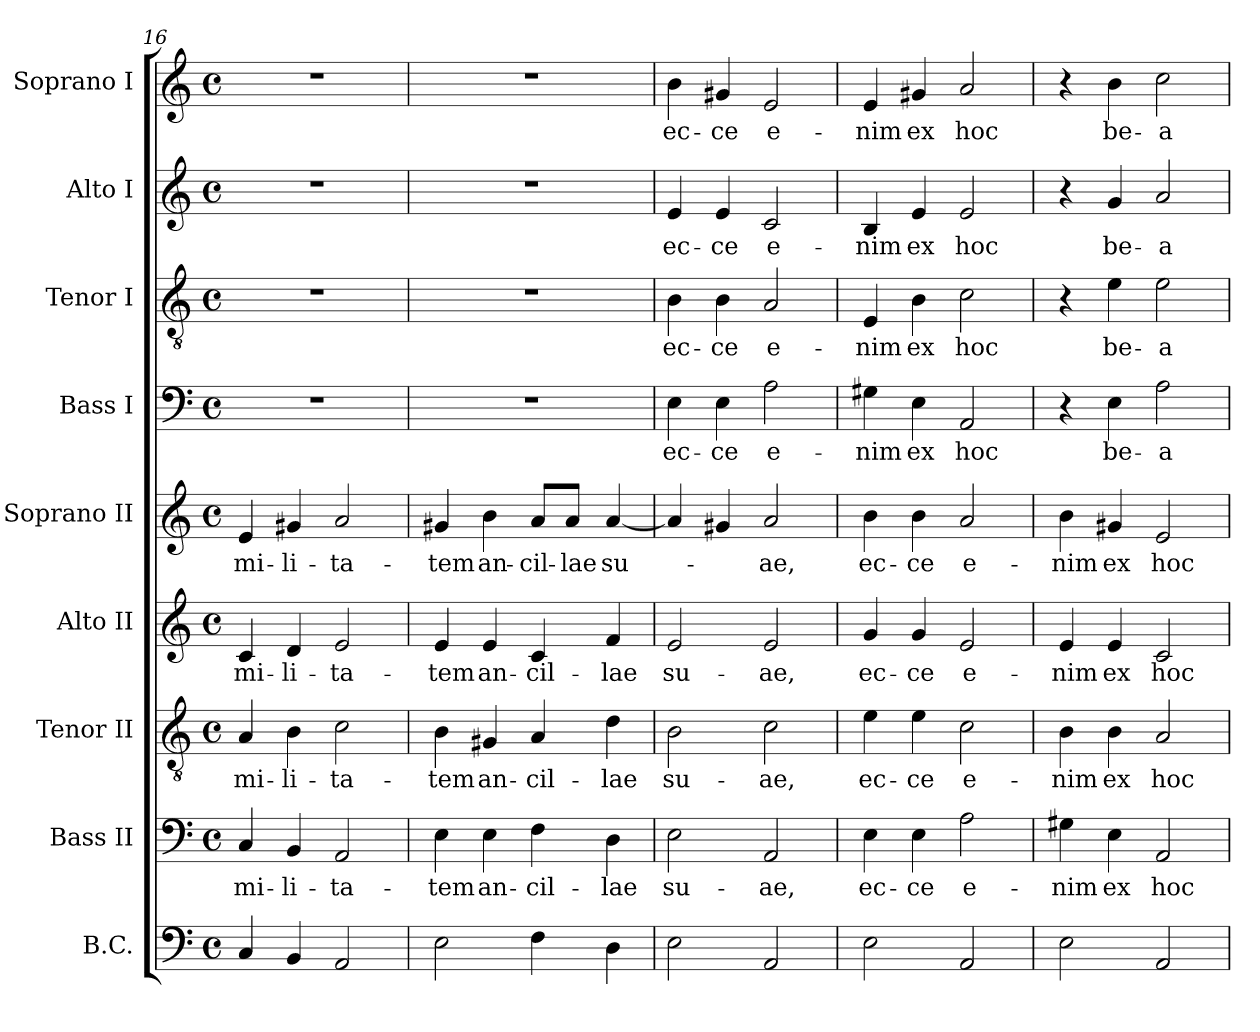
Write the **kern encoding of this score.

**kern	**kern	**text	**kern	**text	**kern	**text	**kern	**text	**kern	**text	**kern	**text	**kern	**text	**kern	**text
*part9	*part8	*part8	*part7	*part7	*part6	*part6	*part5	*part5	*part4	*part4	*part3	*part3	*part2	*part2	*part1	*part1
*staff9	*staff8	*staff8	*staff7	*staff7	*staff6	*staff6	*staff5	*staff5	*staff4	*staff4	*staff3	*staff3	*staff2	*staff2	*staff1	*staff1
*I"B.C.	*I"Bass II	*	*I"Tenor II	*	*I"Alto II	*	*I"Soprano II	*	*I"Bass I	*	*I"Tenor I	*	*I"Alto I	*	*I"Soprano I	*
*I'BC	*I'B 2	*	*I'T 2	*	*I'A 2	*	*I'S 2	*	*I'B 1	*	*I'T 1	*	*I'A 1	*	*I'S 1	*
*clefF4	*clefF4	*	*clefGv2	*	*clefG2	*	*clefG2	*	*clefF4	*	*clefGv2	*	*clefG2	*	*clefG2	*
*k[]	*k[]	*	*k[]	*	*k[]	*	*k[]	*	*k[]	*	*k[]	*	*k[]	*	*k[]	*
*C:	*C:	*	*C:	*	*C:	*	*C:	*	*C:	*	*C:	*	*C:	*	*C:	*
*M4/4	*M4/4	*	*M4/4	*	*M4/4	*	*M4/4	*	*M4/4	*	*M4/4	*	*M4/4	*	*M4/4	*
*met(c)	*met(c)	*	*met(c)	*	*met(c)	*	*met(c)	*	*met(c)	*	*met(c)	*	*met(c)	*	*met(c)	*
=16	=16	=16	=16	=16	=16	=16	=16	=16	=16	=16	=16	=16	=16	=16	=16	=16
*^	*	*	*	*	*	*	*	*	*	*	*	*	*	*	*	*
!	!	!	!LO:LY:b	!	!LO:LY:b	!	!LO:LY:b	!	!LO:LY:b	!	!	!	!	!	!	!	!
4C/	4ryy	4C/	-mi-	4A/	-mi-	4c/	-mi-	4e/	-mi-	1r	.	1r	.	1r	.	1r	.
!	!	!	!LO:LY:b	!	!LO:LY:b	!	!LO:LY:b	!	!LO:LY:b	!	!	!	!	!	!	!	!
4BB/	4ryy	4BB/	-li-	4B\	-li-	4d/	-li-	4g#X/	-li-	.	.	.	.	.	.	.	.
!	!	!	!LO:LY:b	!	!LO:LY:b	!	!LO:LY:b	!	!LO:LY:b	!	!	!	!	!	!	!	!
2AA/	2ryy	2AA/	-ta-	2c\	-ta-	2e/	-ta-	2a/	-ta-	.	.	.	.	.	.	.	.
=17	=17	=17	=17	=17	=17	=17	=17	=17	=17	=17	=17	=17	=17	=17	=17	=17	=17
!	!	!	!LO:LY:b	!	!LO:LY:b	!	!LO:LY:b	!	!LO:LY:b	!	!	!	!	!	!	!	!
*v	*v	*	*	*	*	*	*	*	*	*	*	*	*	*	*	*	*
2E\	4E\	-tem	4B\	-tem	4e/	-tem	4g#X/	-tem	1r	.	1r	.	1r	.	1r	.
!	!	!LO:LY:b	!	!LO:LY:b	!	!LO:LY:b	!	!LO:LY:b	!	!	!	!	!	!	!	!
.	4E\	an-	4G#X/	an-	4e/	an-	4b\	an-	.	.	.	.	.	.	.	.
!	!	!LO:LY:b	!	!LO:LY:b	!	!LO:LY:b	!	!LO:LY:b	!	!	!	!	!	!	!	!
4F\	4F\	-cil-	4A/	-cil-	4c/	-cil-	8a/L	-cil-	.	.	.	.	.	.	.	.
!	!	!	!	!	!	!	!	!LO:LY:b	!	!	!	!	!	!	!	!
.	.	.	.	.	.	.	8a/J	-lae	.	.	.	.	.	.	.	.
!	!	!LO:LY:b	!	!LO:LY:b	!	!LO:LY:b	!	!LO:LY:b	!	!	!	!	!	!	!	!
4D\	4D\	-lae	4d\	-lae	4f/	-lae	[4a/	su-	.	.	.	.	.	.	.	.
=18	=18	=18	=18	=18	=18	=18	=18	=18	=18	=18	=18	=18	=18	=18	=18	=18
*^	*	*	*	*	*	*	*	*	*	*	*	*	*	*	*	*
!	!	!	!LO:LY:b	!	!LO:LY:b	!	!LO:LY:b	!	!	!	!LO:LY:b	!	!LO:LY:b	!	!LO:LY:b	!	!LO:LY:b
2E\	4ryy	2E\	su-	2B\	su-	2e/	su-	4a/]	.	4E\	ec-	4B\	ec-	4e/	ec-	4b\	ec-
!	!	!	!	!	!	!	!	!	!	!	!LO:LY:b	!	!LO:LY:b	!	!LO:LY:b	!	!LO:LY:b
.	4ryy	.	.	.	.	.	.	4g#X/	.	4E\	-ce	4B\	-ce	4e/	-ce	4g#X/	-ce
!	!	!	!LO:LY:b	!	!LO:LY:b	!	!LO:LY:b	!	!LO:LY:b	!	!LO:LY:b	!	!LO:LY:b	!	!LO:LY:b	!	!LO:LY:b
2AA/	2ryy	2AA/	-ae,	2c\	-ae,	2e/	-ae,	2a/	-ae,	2A\	e-	2A/	e-	2c/	e-	2e/	e-
=19	=19	=19	=19	=19	=19	=19	=19	=19	=19	=19	=19	=19	=19	=19	=19	=19	=19
!	!	!	!LO:LY:b	!	!LO:LY:b	!	!LO:LY:b	!	!LO:LY:b	!	!LO:LY:b	!	!LO:LY:b	!	!LO:LY:b	!	!LO:LY:b
2E\	2ryy	4E\	ec-	4e\	ec-	4g/	ec-	4b\	ec-	4G#X\	-nim	4E/	-nim	4B/	-nim	4e/	-nim
!	!	!	!LO:LY:b	!	!LO:LY:b	!	!LO:LY:b	!	!LO:LY:b	!	!LO:LY:b	!	!LO:LY:b	!	!LO:LY:b	!	!LO:LY:b
.	.	4E\	-ce	4e\	-ce	4g/	-ce	4b\	-ce	4E\	ex	4B\	ex	4e/	ex	4g#X/	ex
!	!	!	!LO:LY:b	!	!LO:LY:b	!	!LO:LY:b	!	!LO:LY:b	!	!LO:LY:b	!	!LO:LY:b	!	!LO:LY:b	!	!LO:LY:b
2AA/	2ryy	2A\	e-	2c\	e-	2e/	e-	2a/	e-	2AA/	hoc	2c\	hoc	2e/	hoc	2a/	hoc
=20	=20	=20	=20	=20	=20	=20	=20	=20	=20	=20	=20	=20	=20	=20	=20	=20	=20
!	!	!	!LO:LY:b	!	!LO:LY:b	!	!LO:LY:b	!	!LO:LY:b	!	!	!	!	!	!	!	!
*v	*v	*	*	*	*	*	*	*	*	*	*	*	*	*	*	*	*
2E\	4G#X\	-nim	4B\	-nim	4e/	-nim	4b\	-nim	4r	.	4r	.	4r	.	4r	.
!	!	!LO:LY:b	!	!LO:LY:b	!	!LO:LY:b	!	!LO:LY:b	!	!LO:LY:b	!	!LO:LY:b	!	!LO:LY:b	!	!LO:LY:b
.	4E\	ex	4B\	ex	4e/	ex	4g#X/	ex	4E\	be-	4e\	be-	4g/	be-	4b\	be-
!	!	!LO:LY:b	!	!LO:LY:b	!	!LO:LY:b	!	!LO:LY:b	!	!LO:LY:b	!	!LO:LY:b	!	!LO:LY:b	!	!LO:LY:b
2AA/	2AA/	hoc	2A/	hoc	2c/	hoc	2e/	hoc	2A\	-a-	2e\	-a-	2a/	-a-	2cc\	-a-
=	=	=	=	=	=	=	=	=	=	=	=	=	=	=	=	=
*-	*-	*-	*-	*-	*-	*-	*-	*-	*-	*-	*-	*-	*-	*-	*-	*-
